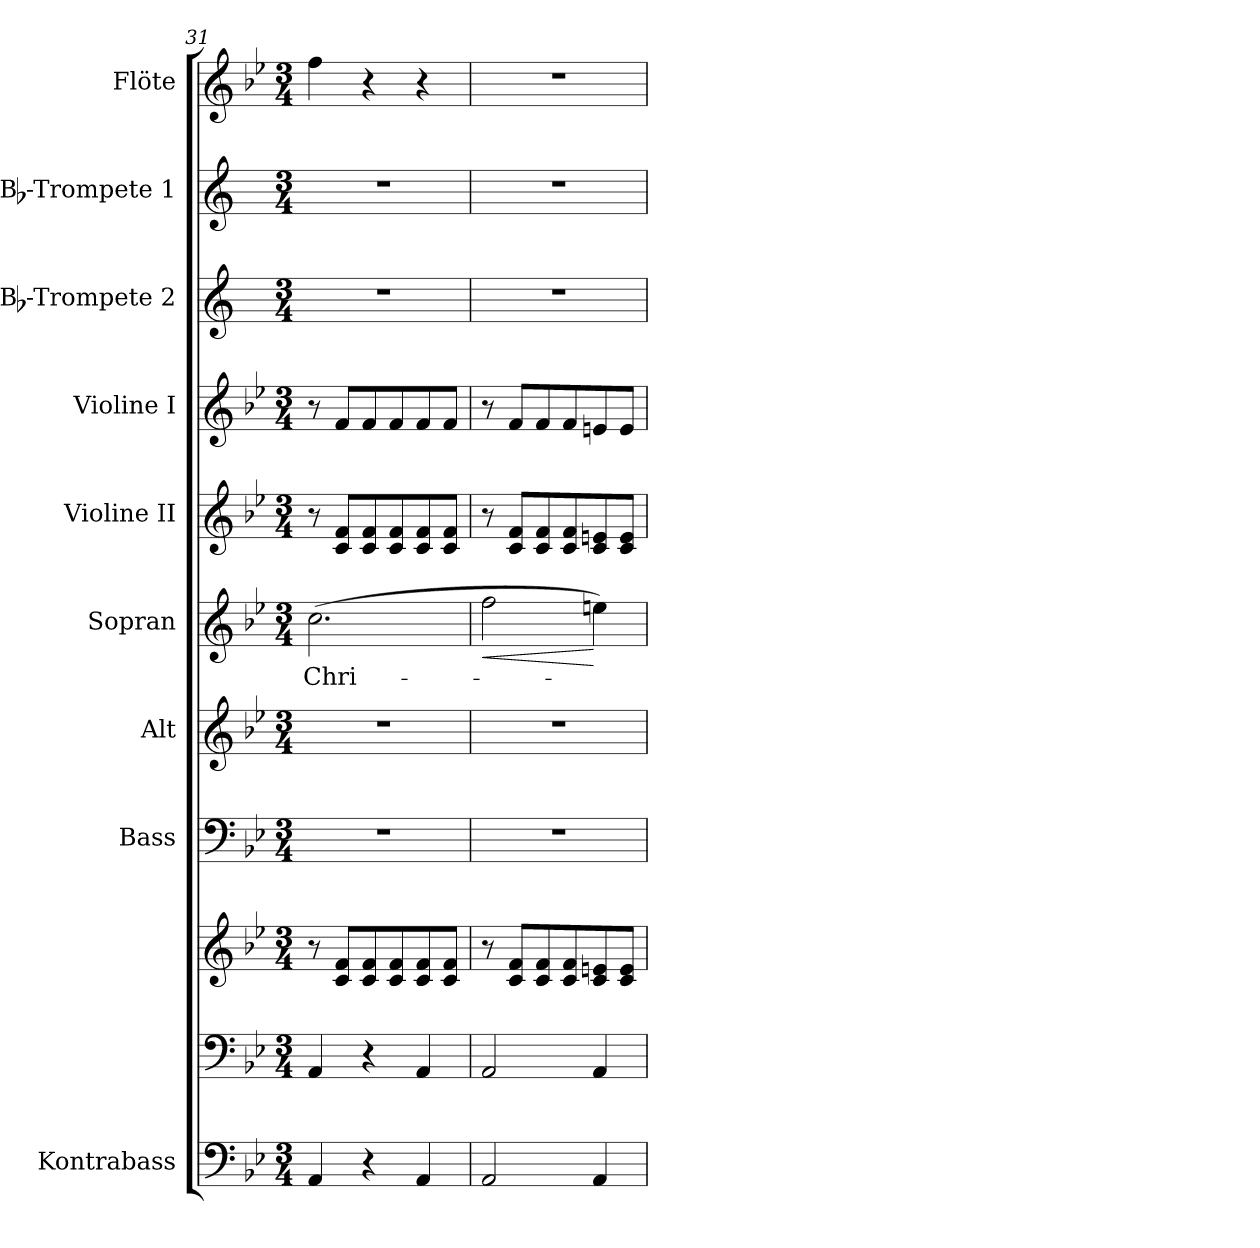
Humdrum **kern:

**kern	**kern	**kern	**kern	**kern	**kern	**text	**dynam	**kern	**kern	**kern	**kern	**kern
*part10	*part9	*part9	*part8	*part7	*part6	*part6	*part6	*part5	*part4	*part3	*part2	*part1
*staff11	*staff10	*staff9	*staff8	*staff7	*staff6	*staff6	*staff6	*staff5	*staff4	*staff3	*staff2	*staff1
*I"Kontrabass	*	*	*I"Bass	*I"Alt	*I"Sopran	*	*	*I"Violine II	*I"Violine I	*I"Bb-Trompete 2	*I"Bb-Trompete 1	*I"Flöte
*I'Kb.	*	*	*I'B.	*I'A.	*I'S.	*	*	*I'Vl. II	*I'Vl. I	*I'Bb Trp. 2	*I'Bb Trp. 1	*I'Fl.
*clefF4	*clefF4	*clefG2	*clefF4	*clefG2	*clefG2	*	*	*clefG2	*clefG2	*clefG2	*clefG2	*clefG2
*ITrd7c12	*	*	*	*	*	*	*	*	*	*ITrd1c2	*ITrd1c2	*
*k[b-e-]	*k[b-e-]	*k[b-e-]	*k[b-e-]	*k[b-e-]	*k[b-e-]	*	*	*k[b-e-]	*k[b-e-]	*k[b-e-]	*k[b-e-]	*k[b-e-]
*B-:	*B-:	*B-:	*B-:	*B-:	*B-:	*	*	*B-:	*B-:	*B-:	*B-:	*B-:
*M3/4	*M3/4	*M3/4	*M3/4	*M3/4	*M3/4	*	*	*M3/4	*M3/4	*M3/4	*M3/4	*M3/4
=31	=31	=31	=31	=31	=31	=31	=31	=31	=31	=31	=31	=31
!	!	!	!	!	!	!LO:LY:b	!	!	!	!	!	!
4AAA/	4AA/	8r	2.r	2.r	(>2.cc\	Chri-	.	8r	8r	2.r	2.r	4ff\
.	.	8c/ 8f/L	.	.	.	.	.	8c/ 8f/L	8f/L	.	.	.
4r	4r	8c/ 8f/	.	.	.	.	.	8c/ 8f/	8f/	.	.	4r
.	.	8c/ 8f/	.	.	.	.	.	8c/ 8f/	8f/	.	.	.
4AAA/	4AA/	8c/ 8f/	.	.	.	.	.	8c/ 8f/	8f/	.	.	4r
.	.	8c/ 8f/J	.	.	.	.	.	8c/ 8f/J	8f/J	.	.	.
=32	=32	=32	=32	=32	=32	=32	=32	=32	=32	=32	=32	=32
!	!	!	!	!	!	!	!LO:HP:b	!	!	!	!	!
2AAA/	2AA/	8r	2.r	2.r	2ff\	.	<	8r	8r	2.r	2.r	2.r
.	.	8c/ 8f/L	.	.	.	.	.	8c/ 8f/L	8f/L	.	.	.
.	.	8c/ 8f/	.	.	.	.	.	8c/ 8f/	8f/	.	.	.
.	.	8c/ 8f/	.	.	.	.	.	8c/ 8f/	8f/	.	.	.
4AAA/	4AA/	8c/ 8en/	.	.	4een\)	.	[	8c/ 8en/	8en/	.	.	.
.	.	8c/ 8e/J	.	.	.	.	.	8c/ 8e/J	8e/J	.	.	.
=	=	=	=	=	=	=	=	=	=	=	=	=
*-	*-	*-	*-	*-	*-	*-	*-	*-	*-	*-	*-	*-
